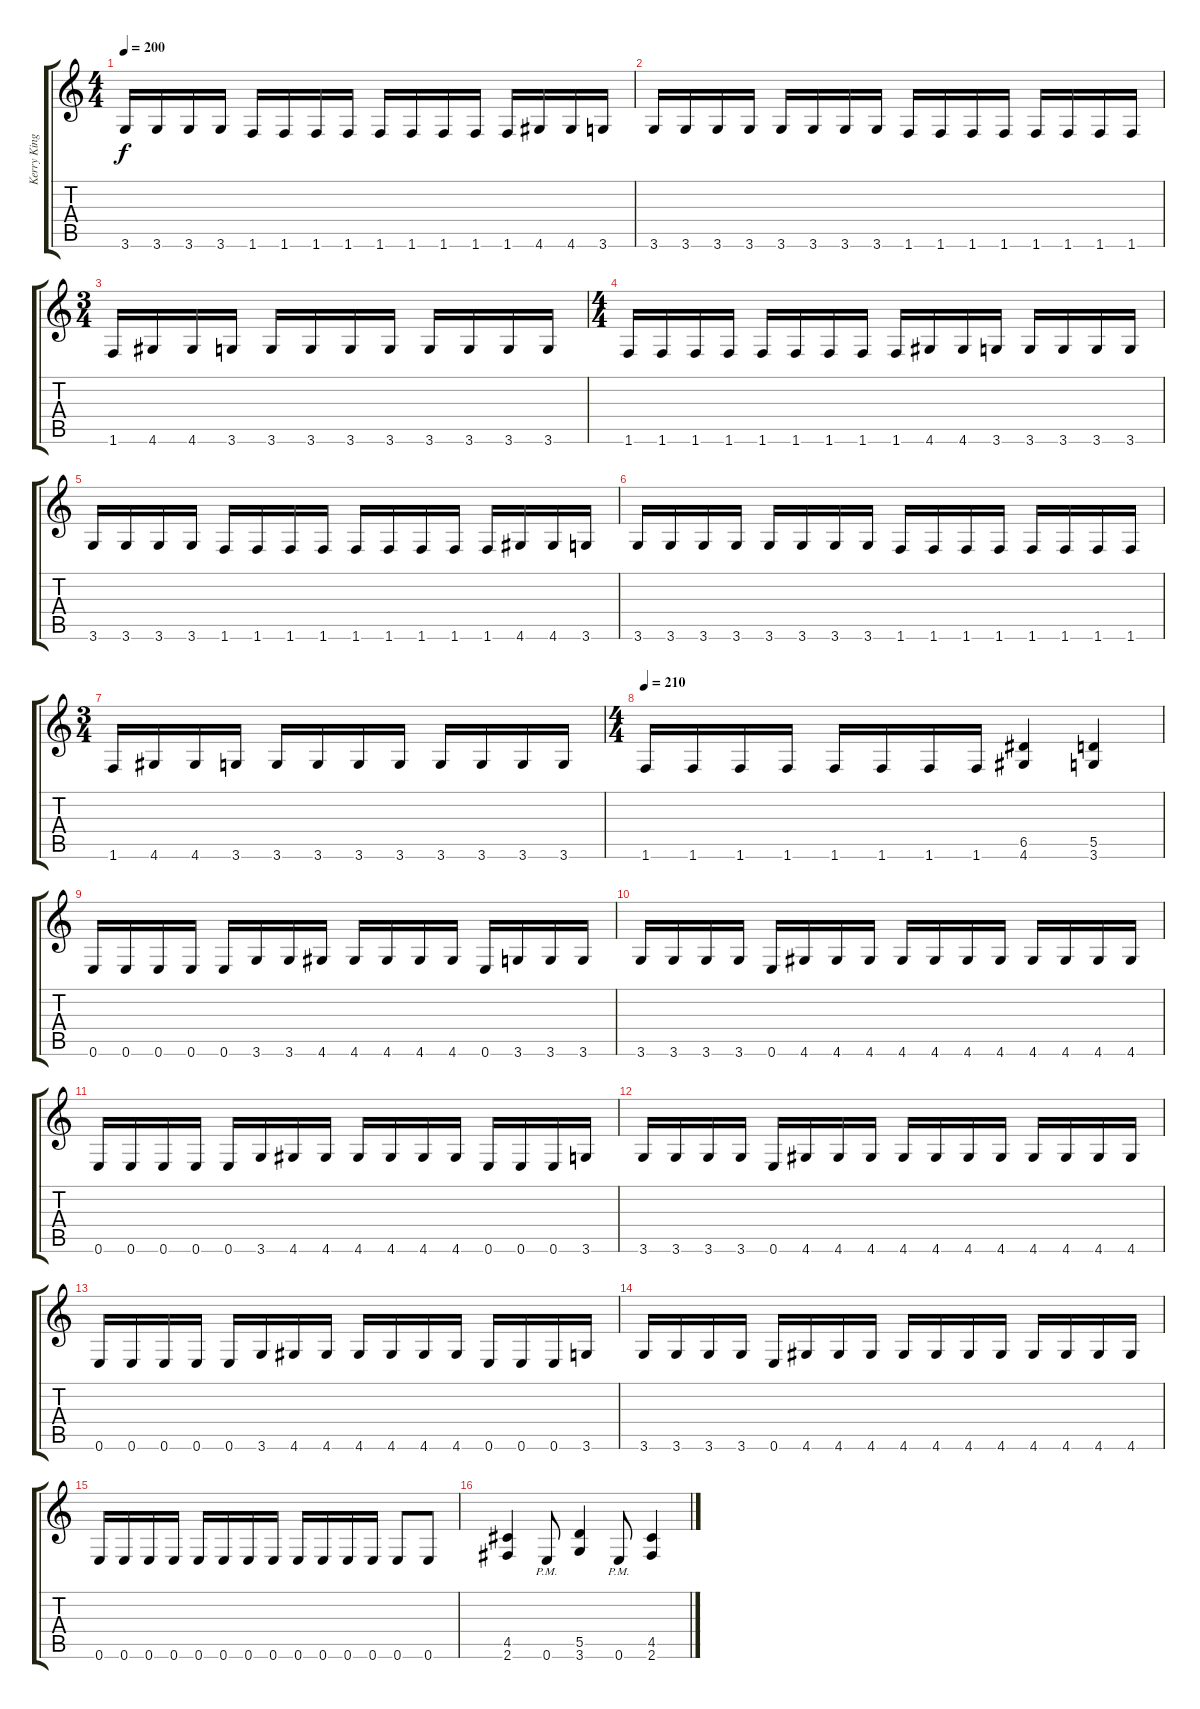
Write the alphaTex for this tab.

\track ("Kerry King" "Kerry King") {instrument distortionguitar}
\staff {score tabs}
\tuning (E4 B3 G3 D3 A2 E2) {hide}
\ts (4 4)
\tempo 200
\clef g2
\ks c
3.6.16{dy f} 3.6.16 3.6.16 3.6.16 1.6.16 1.6.16 1.6.16 1.6.16 1.6.16 1.6.16 1.6.16 1.6.16 1.6.16 4.6.16 4.6.16 3.6.16 |
3.6.16 3.6.16 3.6.16 3.6.16 3.6.16 3.6.16 3.6.16 3.6.16 1.6.16 1.6.16 1.6.16 1.6.16 1.6.16 1.6.16 1.6.16 1.6.16 |
\ts (3 4)
1.6.16 4.6.16 4.6.16 3.6.16 3.6.16 3.6.16 3.6.16 3.6.16 3.6.16 3.6.16 3.6.16 3.6.16 |
\ts (4 4)
1.6.16 1.6.16 1.6.16 1.6.16 1.6.16 1.6.16 1.6.16 1.6.16 1.6.16 4.6.16 4.6.16 3.6.16 3.6.16 3.6.16 3.6.16 3.6.16 |
3.6.16 3.6.16 3.6.16 3.6.16 1.6.16 1.6.16 1.6.16 1.6.16 1.6.16 1.6.16 1.6.16 1.6.16 1.6.16 4.6.16 4.6.16 3.6.16 |
3.6.16 3.6.16 3.6.16 3.6.16 3.6.16 3.6.16 3.6.16 3.6.16 1.6.16 1.6.16 1.6.16 1.6.16 1.6.16 1.6.16 1.6.16 1.6.16 |
\ts (3 4)
1.6.16 4.6.16 4.6.16 3.6.16 3.6.16 3.6.16 3.6.16 3.6.16 3.6.16 3.6.16 3.6.16 3.6.16 |
\ts (4 4)
\tempo 210
1.6.16 1.6.16 1.6.16 1.6.16 1.6.16 1.6.16 1.6.16 1.6.16 (6.5 4.6).4 (5.5 3.6).4 |
0.6.16 0.6.16 0.6.16 0.6.16 0.6.16 3.6.16 3.6.16 4.6.16 4.6.16 4.6.16 4.6.16 4.6.16 0.6.16 3.6.16 3.6.16 3.6.16 |
3.6.16 3.6.16 3.6.16 3.6.16 0.6.16 4.6.16 4.6.16 4.6.16 4.6.16 4.6.16 4.6.16 4.6.16 4.6.16 4.6.16 4.6.16 4.6.16 |
0.6.16 0.6.16 0.6.16 0.6.16 0.6.16 3.6.16 4.6.16 4.6.16 4.6.16 4.6.16 4.6.16 4.6.16 0.6.16 0.6.16 0.6.16 3.6.16 |
3.6.16 3.6.16 3.6.16 3.6.16 0.6.16 4.6.16 4.6.16 4.6.16 4.6.16 4.6.16 4.6.16 4.6.16 4.6.16 4.6.16 4.6.16 4.6.16 |
0.6.16 0.6.16 0.6.16 0.6.16 0.6.16 3.6.16 4.6.16 4.6.16 4.6.16 4.6.16 4.6.16 4.6.16 0.6.16 0.6.16 0.6.16 3.6.16 |
3.6.16 3.6.16 3.6.16 3.6.16 0.6.16 4.6.16 4.6.16 4.6.16 4.6.16 4.6.16 4.6.16 4.6.16 4.6.16 4.6.16 4.6.16 4.6.16 |
0.6.16 0.6.16 0.6.16 0.6.16 0.6.16 0.6.16 0.6.16 0.6.16 0.6.16 0.6.16 0.6.16 0.6.16 0.6.8 0.6.8 |
(4.5 2.6).4 0.6{pm}.8 (5.5 3.6).4 0.6{pm}.8 (4.5 2.6).4
